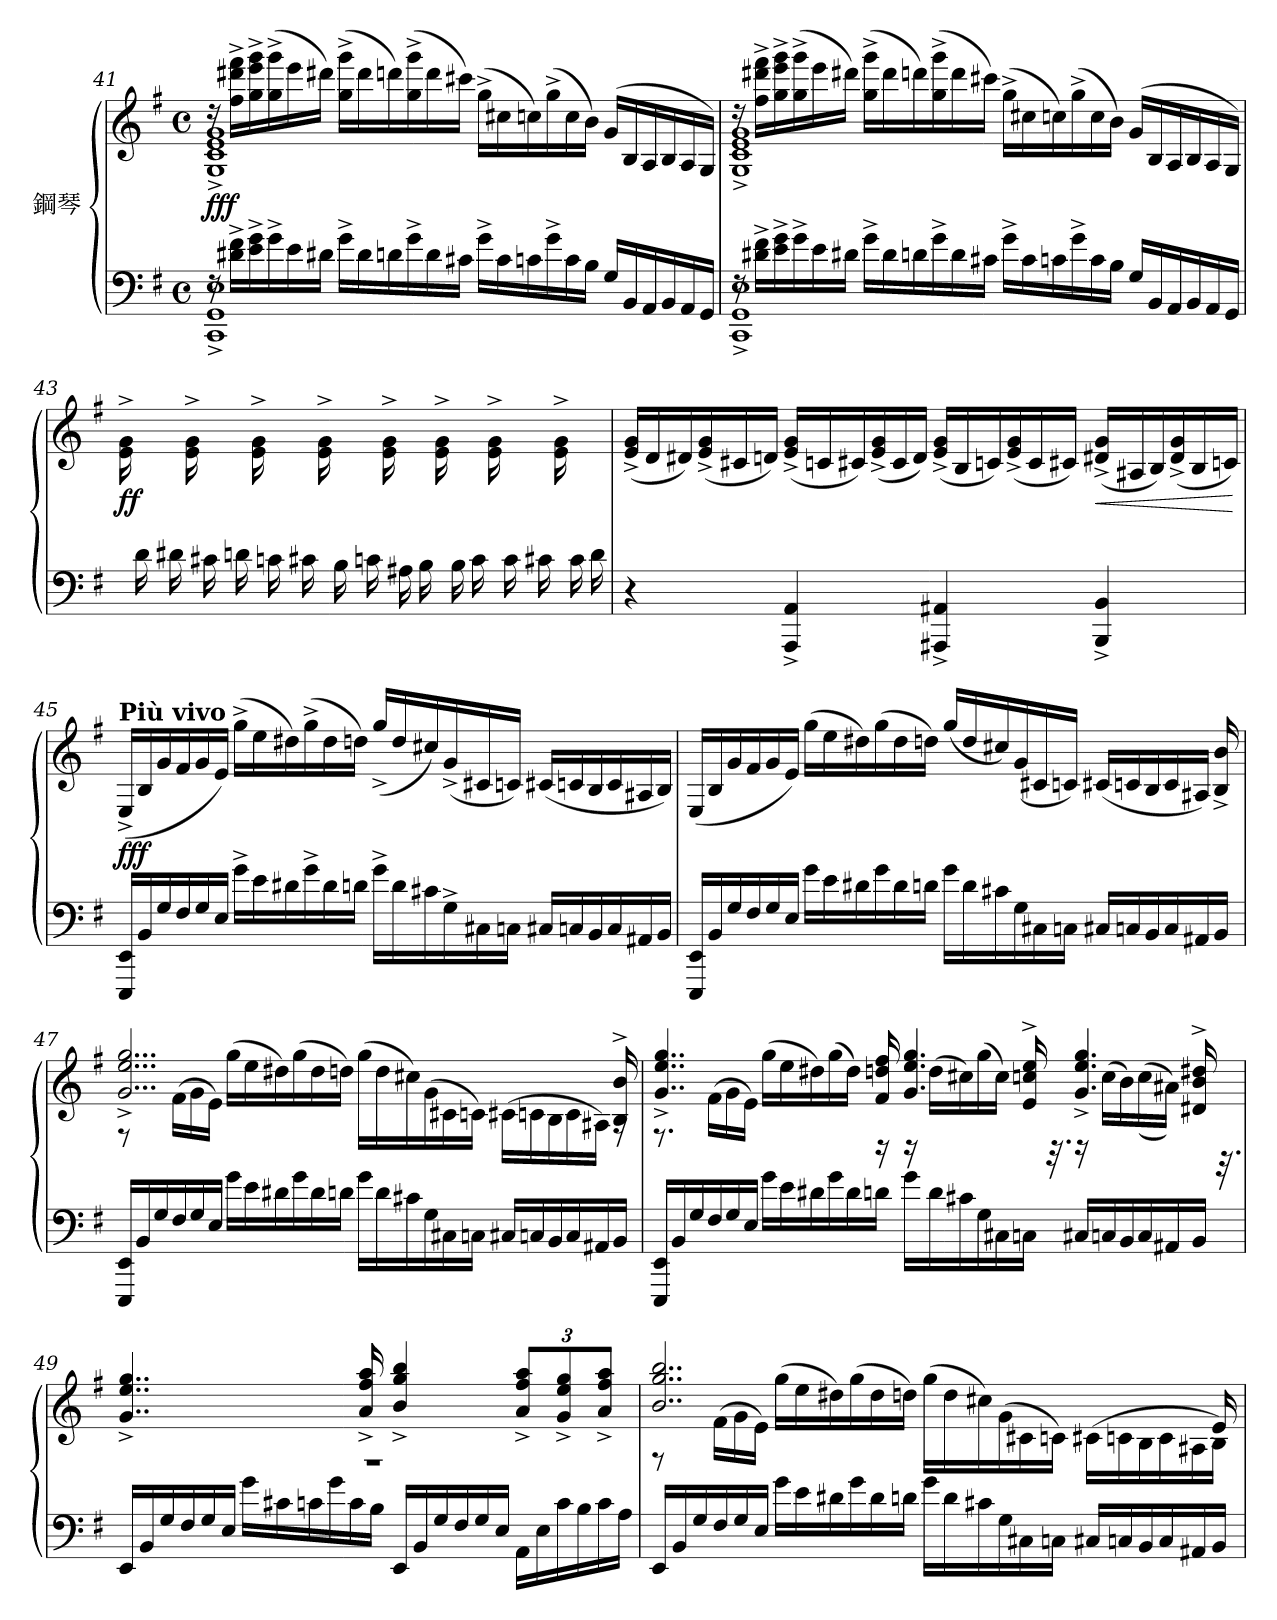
**kern	**kern	**dynam
*part1	*part1	*part1
*staff2	*staff1	*staff1/2
*I"鋼琴	*	*
!!LO:LB:g=z
*clefF4	*clefG2	*
*k[f#]	*k[f#]	*
*M4/4	*M4/4	*
*met(c)	*met(c)	*
*MM30	*MM30	*
*Xtuplet	*Xtuplet	*
=41	=41	=41
*^	*^	*
!	!	!	!	!LO:DY:b
24rF	1CC^ 1GG^ 1E^	24rdd	1G^ 1c^ 1e^ 1g^	fff
*	*	*MM80	*	*
24d#X\^ 24f#\^LL	.	24ff#\^ 24ddd#X\^ 24fff#\^LL	.	.
24e\^ 24g\^	.	24gg\^ 24eee\^ 24ggg\^	.	.
*	*	*MM104	*	*
24g^\	.	(>24gg\^ 24ggg\^	.	.
24e\	.	24eee\	.	.
24d#X\JJ	.	24ddd#X\JJ)	.	.
24g^\LL	.	(>24gg\^ 24ggg\^LL	.	.
24d#\	.	24ddd#\	.	.
24dn\	.	24dddn\)	.	.
24g^\	.	(>24gg\^ 24ggg\^	.	.
24d\	.	24ddd\	.	.
24c#X\JJ	.	24ccc#X\JJ)	.	.
24g^\LL	.	(>24gg^\LL	.	.
24c#\	.	24cc#X\	.	.
24cn\	.	24ccn\)	.	.
24g^\	.	(>24gg^\	.	.
24c\	.	24cc\	.	.
24B\JJ	.	24b\JJ)	.	.
24G/LL	.	(>24g/LL	.	.
24BB/	.	24B/	.	.
24AA/	.	24A/	.	.
24BB/	.	24B/	.	.
24AA/	.	24A/	.	.
24GG/JJ	.	24G/JJ)	.	.
=42	=42	=42	=42	=42
*	*	*MM30	*	*
24rF	1CC^ 1GG^ 1E^	24rdd	1G^ 1c^ 1e^ 1g^	.
*	*	*MM80	*	*
24d#X\^ 24f#\^LL	.	24ff#\^ 24ddd#X\^ 24fff#\^LL	.	.
24e\^ 24g\^	.	24gg\^ 24eee\^ 24ggg\^	.	.
*	*	*MM104	*	*
24g^\	.	(>24gg\^ 24ggg\^	.	.
24e\	.	24eee\	.	.
24d#X\JJ	.	24ddd#X\JJ)	.	.
24g^\LL	.	(>24gg\^ 24ggg\^LL	.	.
24d#\	.	24ddd#\	.	.
24dn\	.	24dddn\)	.	.
24g^\	.	(>24gg\^ 24ggg\^	.	.
24d\	.	24ddd\	.	.
24c#X\JJ	.	24ccc#X\JJ)	.	.
24g^\LL	.	(>24gg^\LL	.	.
24c#\	.	24cc#X\	.	.
24cn\	.	24ccn\)	.	.
24g^\	.	(>24gg^\	.	.
24c\	.	24cc\	.	.
24B\JJ	.	24b\JJ)	.	.
24G/LL	.	(>24g/LL	.	.
24BB/	.	24B/	.	.
24AA/	.	24A/	.	.
24BB/	.	24B/	.	.
24AA/	.	24A/	.	.
24GG/JJ	.	24G/JJ)	.	.
*	*	*v	*v	*
!!LO:PB:g=z
=43	=43	=43	=43
!	!	!	!LO:DY:b
24ryy	24ryy	24e\^ 24g\^LL	ff
24d/yy	24d	12ryy	.
24d#X/yy	24d#X	.	.
24ryy	24ryy	24e\^ 24g\^	.
24c#X/yy	24c#X	12ryy	.
24dn/JJyy	24dn	.	.
24ryy	24ryy	24e\^ 24g\^LL	.
24cn/yy	24cn	12ryy	.
24c#X/yy	24c#X	.	.
24ryy	24ryy	24e\^ 24g\^	.
24B/yy	24B	12ryy	.
24cn/JJyy	24cn	.	.
24ryy	24ryy	24e\^ 24g\^LL	.
24A#X/yy	24A#X	12ryy	.
24B/yy	24B	.	.
24ryy	24ryy	24e\^ 24g\^	.
24B/yy	24B	12ryy	.
24c/JJyy	24c	.	.
24ryy	24ryy	24e\^ 24g\^LL	.
24c/yy	24c	12ryy	.
24c#X/yy	24c#X	.	.
24ryy	24ryy	24e\^ 24g\^	.
24c#/yy	24c#	12ryy	.
24d/JJyy	24d	.	.
*v	*v	*	*
=44	=44	=44
4r	(<24e/^ 24g/^LL	.
.	24d/	.
.	24d#X/)	.
.	(<24e/^ 24g/^	.
.	24c#X/	.
.	24dn/JJ)	.
4AAA/^ 4AA/^	(<24e/^ 24g/^LL	.
.	24cn/	.
.	24c#X/)	.
.	(<24e/^ 24g/^	.
.	24c#/	.
.	24d/JJ)	.
4AAA#X/^ 4AA#X/^	(<24e/^ 24g/^LL	.
.	24B/	.
.	24cn/)	.
.	(<24e/^ 24g/^	.
.	24c/	.
.	24c#X/JJ)	.
!	!	!LO:HP:b
4BBB/^ 4BB/^	(<24d#X/^ 24g/^LL	<
.	24A#X/	.
.	24B/)	.
.	(<24d#/^ 24g/^	.
.	24B/	.
.	24cn/JJ)	.
.	.	[
!!LO:LB:g=z
=45	=45	=45
*	*MM112	*
!	!LO:TX:a:B:t=Più vivo	!
!	!	!LO:DY:b
24EEE/ 24EE/LL	(<24E^/LL	fff
24BB/	24B/	.
24G/	24g/	.
24F#/	24f#/	.
24G/	24g/	.
24E/JJ	24e/JJ)	.
24g^\LL	(>24gg^\LL	.
24e\	24ee\	.
24d#X\	24dd#X\)	.
24g^\	(>24gg^\	.
24d#\	24dd#\	.
24dn\JJ	24ddn\JJ)	.
24g^\LL	(<24gg^/LL	.
24d\	24dd/	.
24c#X\	24cc#X/)	.
24G^\	(<24g^/	.
24C#X\	24c#X/	.
24Cn\JJ	24cn/JJ)	.
24C#X/LL	(<24c#X/LL	.
24Cn/	24cn/	.
24BB/	24B/	.
24C/	24c/	.
24AA#X/	24A#X/	.
24BB/JJ	24B/JJ)	.
!!LO:LB:g=z
=46	=46	=46
24EEE/ 24EE/LL	(<24E/LL	.
24BB/	24B/	.
24G/	24g/	.
24F#/	24f#/	.
24G/	24g/	.
24E/JJ	24e/JJ)	.
24g\LL	(>24gg\LL	.
24e\	24ee\	.
24d#X\	24dd#X\)	.
24g\	(>24gg\	.
24d#\	24dd#\	.
24dn\JJ	24ddn\JJ)	.
24g\LL	(<24gg/LL	.
24d\	24dd/	.
24c#X\	24cc#X/)	.
24G\	(<24g/	.
24C#X\	24c#X/	.
24Cn\JJ	24cn/JJ)	.
24C#X/LL	(<24c#X/LL	.
24Cn/	24cn/	.
24BB/	24B/	.
24C/	24c/	.
24AA#X/	24A#X/JJ)	.
24BB/JJ	24B/^ 24b/^	.
!!LO:LB:g=z
=47	=47	=47
*	*^	*
24EEE/ 24EE/LL	12rF	3...g/^ 3...ee/^ 3...gg/^	.
24BB/	.	.	.
24G/	24rFyy	.	.
24F#/	(<24f#\LL	.	.
24G/	24g\	.	.
24E/JJ	24e\JJ)	.	.
24g\LL	(<24gg\LL	.	.
24e\	24ee\	.	.
24d#X\	24dd#X\)	.	.
24g\	(<24gg\	.	.
24d#\	24dd#\	.	.
24dn\JJ	24ddn\JJ)	.	.
24g\LL	(<24gg\LL	.	.
24d\	24dd\	.	.
24c#X\	24cc#X\)	.	.
24G\	(>24g\	24ryy	.
24C#X\	24c#X\	24ryy	.
24Cn\JJ	24cn\JJ)	24ryy	.
24C#X/LL	(>24c#X\LL	24ryy	.
24Cn/	24cn\	24ryy	.
24BB/	24B\	24ryy	.
24C/	24c\	24ryy	.
24AA#X/	24A#X\JJ)	24ryy	.
24BB/JJ	24B/^ 24b/^	24rA	.
=48	=48	=48	=48
*	*	*^	*
24EEE/ 24EE/LL	12.rF	6..g/^ 6..ee/^ 6..gg/^	2ryy	.
24BB/	.	.	.	.
24G/	.	.	.	.
24F#/	(<24f#\LL	.	.	.
24G/	24g\	.	.	.
24E/JJ	24e\JJ)	.	.	.
24g\LL	(<24gg\LL	.	.	.
24e\	24ee\	24ryy	.	.
24d#X\	24dd#X\)	24ryy	.	.
24g\	(>24gg\	24ryy	.	.
24d#\	24dd#\JJ)	24ryy	.	.
24dn\JJ	24rD	24f#/ 24ddn/ 24ff#/	.	.
24g\LL	24rD	6.g/ 6.ee/ 6.gg/	48.ryy	.
.	.	.	48.ryy	.
24d\	(<24dd\LL	.	.	.
.	.	.	48.ryy	.
24c#X\	24cc#X\)	.	.	.
.	.	.	48.ryy	.
24G\	(<24gg\	.	48.ryy	.
.	.	.	48.ryy	.
24C#X\	24cc#\JJ)	.	.	.
.	.	.	48.ryy	.
24Cn\JJ	24e/^ 24ccn/^ 24ee/^	.	.	.
.	.	.	48.rBB	.
24C#X/LL	24rD	6.g/^ 6.ee/^ 6.gg/^	48.ryy	.
.	.	.	48.ryy	.
24Cn/	(<24cc\LL	.	.	.
.	.	.	48.ryy	.
24BB/	24b\)	.	.	.
.	.	.	48.ryy	.
24C/	(<(>24cc\	.	48.ryy	.
.	.	.	48.ryy	.
24AA#X/	24a#X\JJ))	.	.	.
.	.	.	48.ryy	.
24BB/JJ	24d#X/^ 24b/^ 24dd#X/^	.	.	.
.	.	.	48.rGG	.
*	*	*v	*v	*
!!LO:LB:g=z
=49	=49	=49	=49
24EE/LL	1rF	4..g/^ 4..ee/^ 4..gg/^	.
24BB/	.	.	.
24G/	.	.	.
24F#/	.	.	.
24G/	.	.	.
24E/JJ	.	.	.
24g\LL	.	.	.
24c#X\	.	.	.
24cn\	.	.	.
24g\	.	.	.
24c\	.	.	.
.	.	16a/^ 16ff#/^ 16aa/^	.
24B\JJ	.	.	.
24EE/LL	.	4b/^ 4gg/^ 4bb/^	.
24BB/	.	.	.
24G/	.	.	.
24F#/	.	.	.
24G/	.	.	.
24E/JJ	.	.	.
*	*	*tuplet	*
*	*	*Xbrackettup	*
24AA\LL	.	12a/^ 12ff#/^ 12aa/^L	.
24E\	.	.	.
24c\	.	12g/^ 12ee/^ 12gg/^	.
24B\	.	.	.
24c\	.	12a/^ 12ff#/^ 12aa/^J	.
24A\JJ	.	.	.
=50	=50	=50	=50
*	*Xtuplet	*	*
24EE/LL	12rF	2..b/ 2..gg/ 2..bb/	.
24BB/	.	.	.
24G/	24ryy	.	.
24F#/	(<24f#\LL	.	.
24G/	24g\	.	.
24E/JJ	24e\JJ)	.	.
24g\LL	(<24gg\LL	.	.
24e\	24ee\	.	.
24d#X\	24dd#X\)	.	.
24g\	(<24gg\	.	.
24d#\	24dd#\	.	.
24dn\JJ	24ddn\JJ)	.	.
24g\LL	(<24gg\LL	.	.
24d\	24dd\	.	.
24c#X\	24cc#X\)	.	.
24G\	(<24g\	.	.
24C#X\	24c#X\	.	.
24Cn\JJ	24cn\JJ)	.	.
24C#X/LL	(<24c#X\LL	.	.
24Cn/	24cn\	.	.
24BB/	24B\	.	.
24C/	24c\	24ryy	.
24AA#X/	24A#X\	24ryy	.
24BB/JJ	24B\JJ)	24e^/	.
*	*v	*v	*
=	=	=
*-	*-	*-
